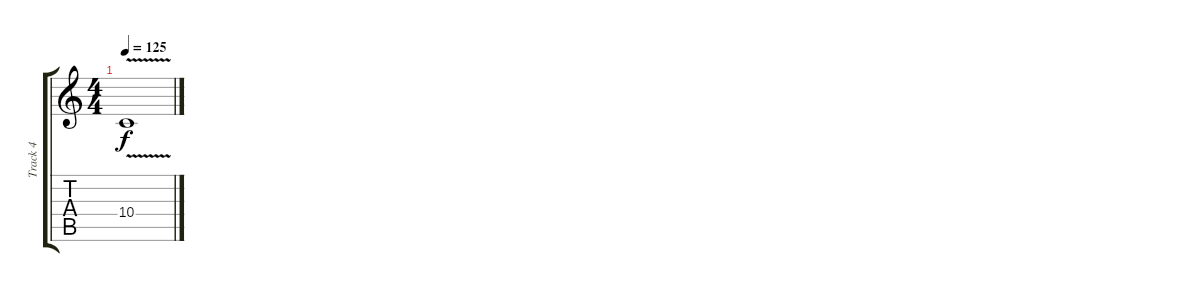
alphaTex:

\track ("Track 4" "Track 4") {instrument lead1square}
\staff {score tabs}
\tuning (E4 B3 G3 D3 A2 D2) {hide}
\ts (4 4)
\tempo 125
\clef g2
\ks c
10.4{v}.1{dy f volume 0}
